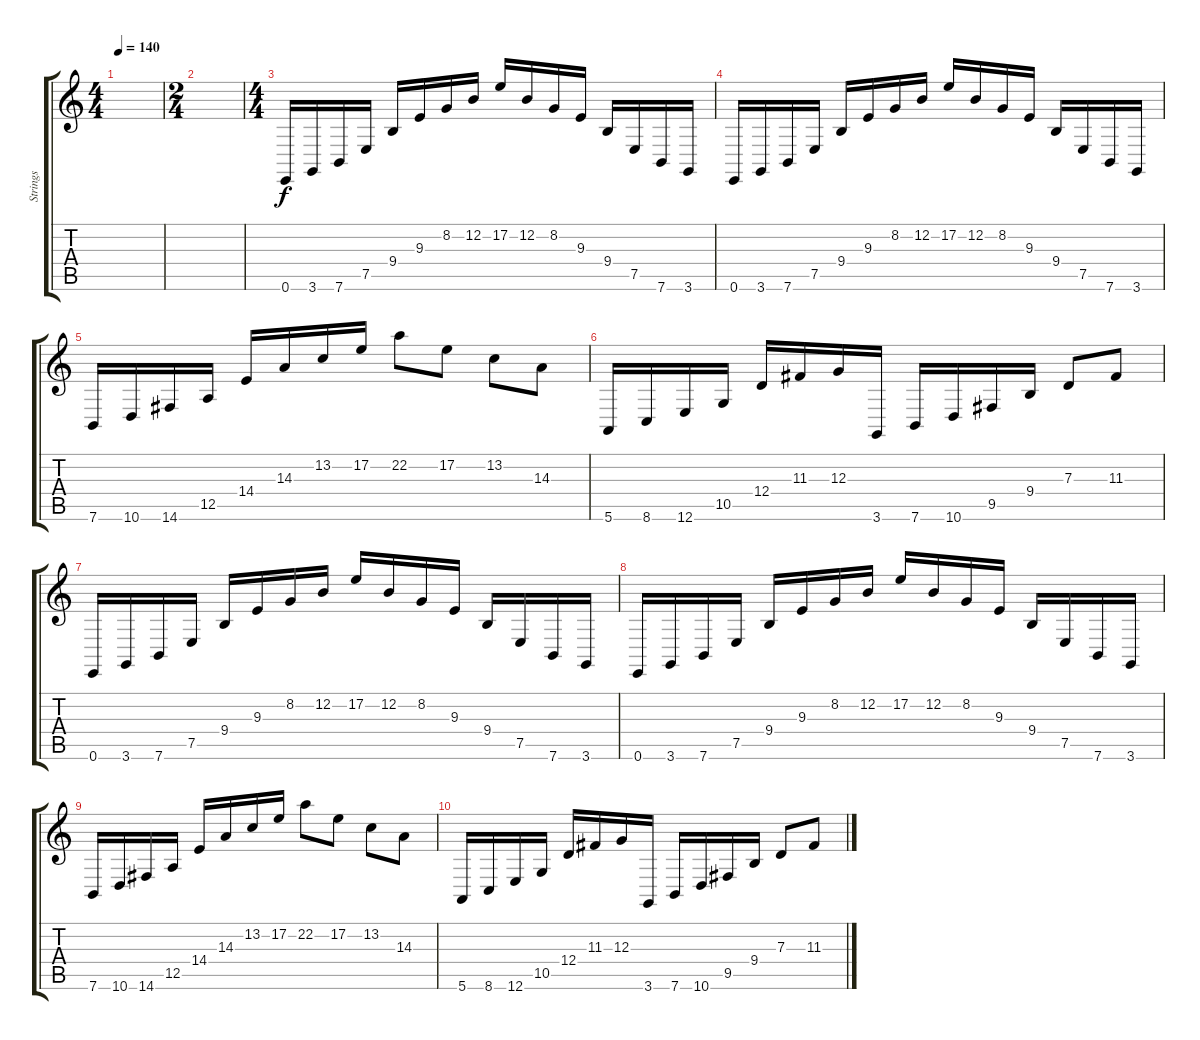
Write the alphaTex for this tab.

\track ("Strings" "Strings") {instrument stringensemble1}
\staff {score tabs}
\tuning (E4 B3 G3 D3 A2 E2) {hide}
\ts (4 4)
\tempo 140
\clef g2
\ks c
|
\ts (2 4)
|
\ts (4 4)
0.6.16{instrument pizzicatostrings} 3.6.16 7.6.16 7.5.16 9.4.16 9.3.16 8.2.16 12.2.16 17.2.16 12.2.16 8.2.16 9.3.16 9.4.16 7.5.16 7.6.16 3.6.16 |
0.6.16 3.6.16 7.6.16 7.5.16 9.4.16 9.3.16 8.2.16 12.2.16 17.2.16 12.2.16 8.2.16 9.3.16 9.4.16 7.5.16 7.6.16 3.6.16 |
7.6.16 10.6.16 14.6.16 12.5.16 14.4.16 14.3.16 13.2.16 17.2.16 22.2.8 17.2.8 13.2.8 14.3.8 |
5.6.16 8.6.16 12.6.16 10.5.16 12.4.16 11.3.16 12.3.16 3.6.16 7.6.16 10.6.16 9.5.16 9.4.16 7.3.8 11.3.8 |
0.6.16{instrument pizzicatostrings} 3.6.16 7.6.16 7.5.16 9.4.16 9.3.16 8.2.16 12.2.16 17.2.16 12.2.16 8.2.16 9.3.16 9.4.16 7.5.16 7.6.16 3.6.16 |
0.6.16 3.6.16 7.6.16 7.5.16 9.4.16 9.3.16 8.2.16 12.2.16 17.2.16 12.2.16 8.2.16 9.3.16 9.4.16 7.5.16 7.6.16 3.6.16 |
7.6.16 10.6.16 14.6.16 12.5.16 14.4.16 14.3.16 13.2.16 17.2.16 22.2.8 17.2.8 13.2.8 14.3.8 |
5.6.16 8.6.16 12.6.16 10.5.16 12.4.16 11.3.16 12.3.16 3.6.16 7.6.16 10.6.16 9.5.16 9.4.16 7.3.8 11.3.8
